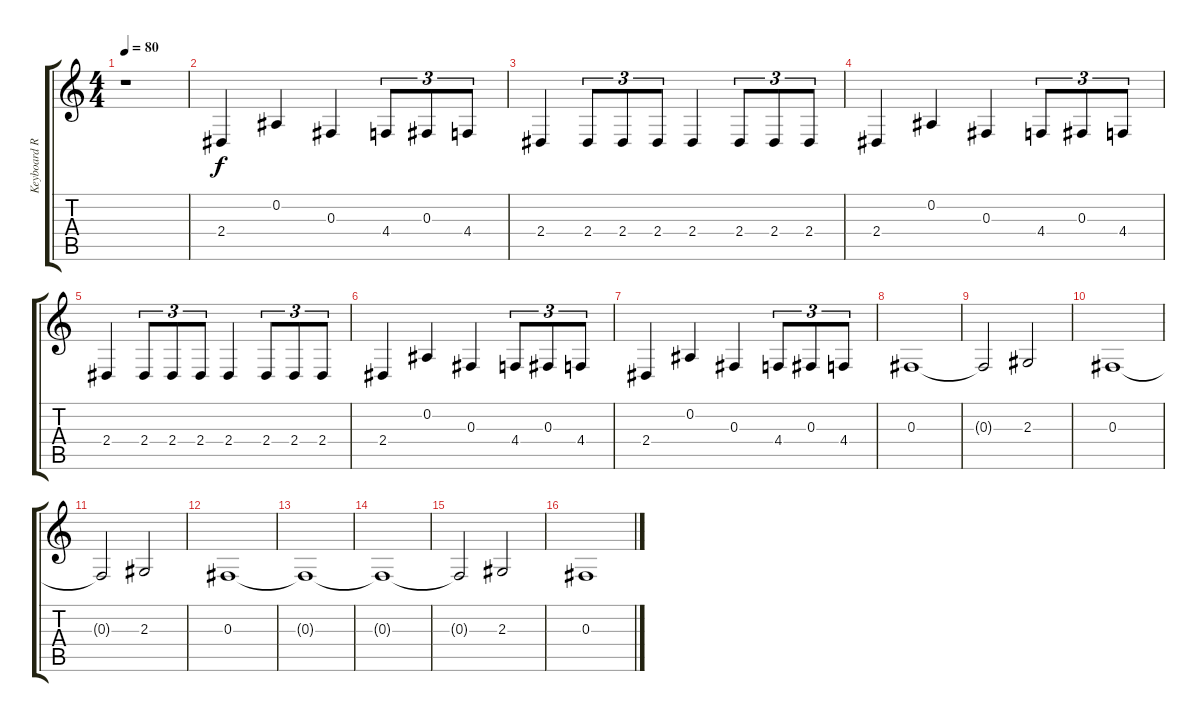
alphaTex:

\track ("Keyboard Right" "Keyboard R") {instrument churchorgan}
\staff {score tabs}
\tuning (Eb4 Bb3 Gb3 Db3 Ab2 Eb2) {hide}
\ts (4 4)
\tempo 80
\clef g2
\ks c
r.1{dy f volume 14} |
2.4.4 0.2.4 0.3.4 4.4.8{tu (3 2)} 0.3.8{tu (3 2)} 4.4.8{tu (3 2)} |
2.4.4 2.4.8{tu (3 2)} 2.4.8{tu (3 2)} 2.4.8{tu (3 2)} 2.4.4 2.4.8{tu (3 2)} 2.4.8{tu (3 2)} 2.4.8{tu (3 2)} |
2.4.4 0.2.4 0.3.4 4.4.8{tu (3 2)} 0.3.8{tu (3 2)} 4.4.8{tu (3 2)} |
2.4.4 2.4.8{tu (3 2)} 2.4.8{tu (3 2)} 2.4.8{tu (3 2)} 2.4.4 2.4.8{tu (3 2)} 2.4.8{tu (3 2)} 2.4.8{tu (3 2)} |
2.4.4 0.2.4 0.3.4 4.4.8{tu (3 2)} 0.3.8{tu (3 2)} 4.4.8{tu (3 2)} |
2.4.4 0.2.4 0.3.4 4.4.8{tu (3 2)} 0.3.8{tu (3 2)} 4.4.8{tu (3 2)} |
0.3.1 |
0.3{t}.2 2.3.2 |
0.3.1 |
0.3{t}.2 2.3.2 |
0.3.1 |
0.3{t}.1 |
0.3{t}.1 |
0.3{t}.2 2.3.2 |
0.3.1
